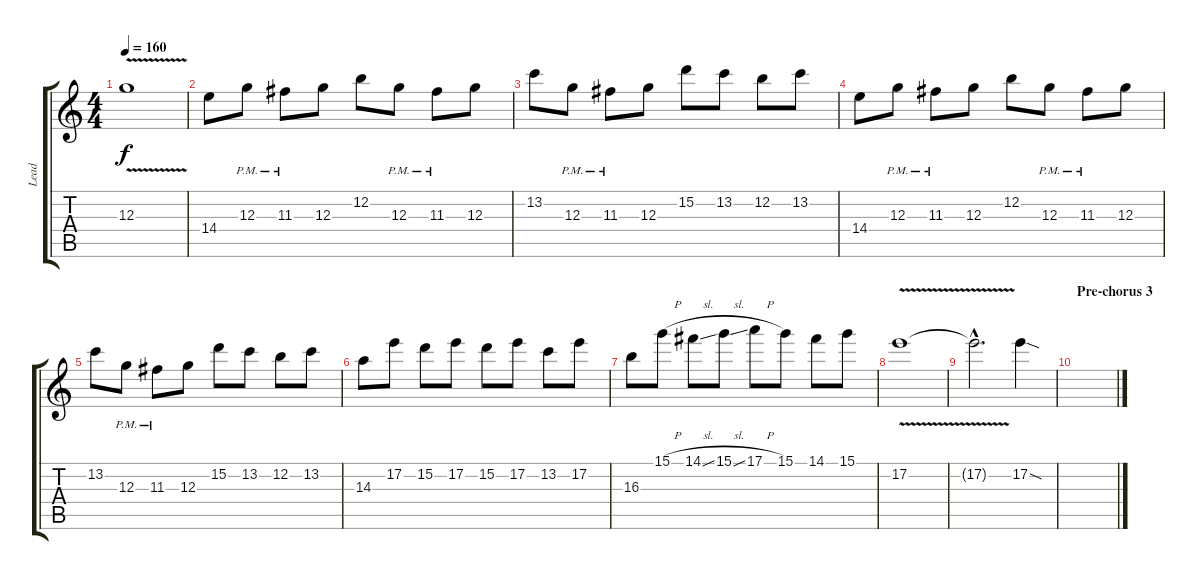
\track ("Lead" "Lead") {instrument distortionguitar}
\staff {score tabs}
\tuning (E4 B3 G3 D3 A2 E2) {hide}
\ts (4 4)
\tempo 160
\clef g2
\ks c
12.3{v}.1{dy f} |
14.4.8 12.3{pm}.8 11.3{pm}.8 12.3.8 12.2.8 12.3{pm}.8 11.3{pm}.8 12.3.8 |
13.2.8 12.3{pm}.8 11.3{pm}.8 12.3.8 15.2.8 13.2.8 12.2.8 13.2.8 |
14.4.8 12.3{pm}.8 11.3{pm}.8 12.3.8 12.2.8 12.3{pm}.8 11.3{pm}.8 12.3.8 |
13.2.8 12.3{pm}.8 11.3{pm}.8 12.3.8 15.2.8 13.2.8 12.2.8 13.2.8 |
14.3.8 17.2.8 15.2.8 17.2.8 15.2.8 17.2.8 13.2.8 17.2.8 |
16.3.8 15.1{h}.8 14.1{sl}.8 15.1{sl}.8 17.1{h}.8 15.1.8 14.1.8 15.1.8 |
17.2{v}.1 |
17.2{hac t}.2{d} 17.2{sod}.4 |
\section ("" "Pre-chorus 3")
